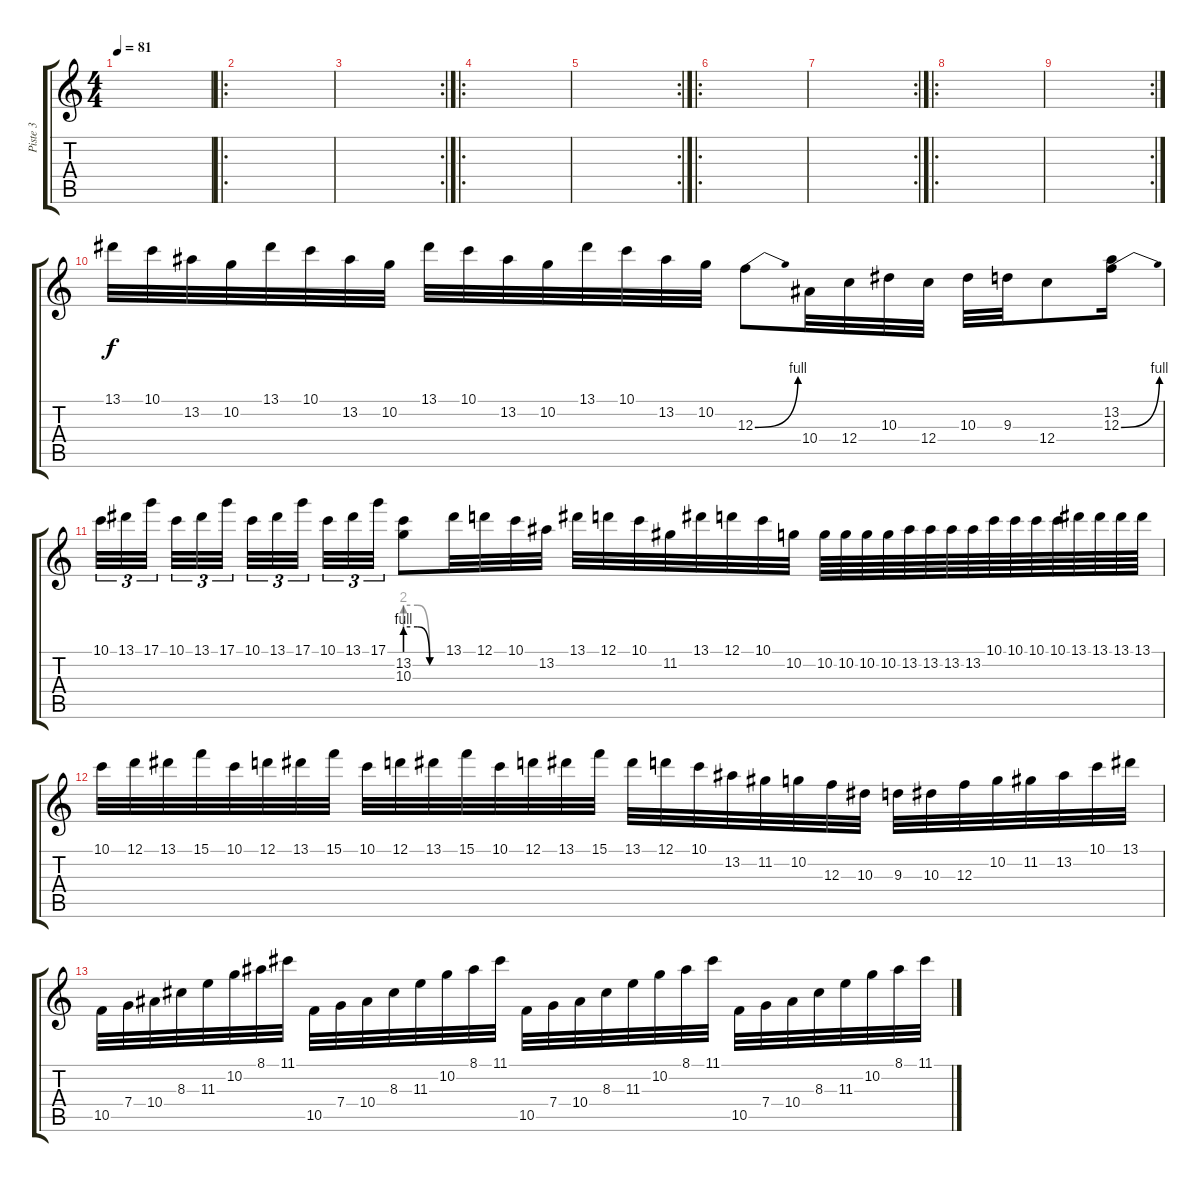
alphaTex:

\track ("Piste 3" "Piste 3") {instrument distortionguitar}
\staff {score tabs}
\tuning (D4 A3 F3 C3 G2 C2) {hide}
\ts (4 4)
\tempo 81
\clef g2
\ks c
|
\ro
|
\rc 2
|
\ro
|
\rc 2
|
\ro
|
\rc 2
|
\ro
|
\rc 2
|
13.1.32 10.1.32 13.2.32 10.2.32 13.1.32 10.1.32 13.2.32 10.2.32 13.1.32 10.1.32 13.2.32 10.2.32 13.1.32 10.1.32 13.2.32 10.2.32 12.3{be (bend 0 0 60 4)}.8 10.4.32 12.4.32 10.3.32 12.4.32 10.3.32 9.3.32 12.4.8 (13.2 12.3{be (bend 0 0 60 4)}).16 |
10.1.32{tu (3 2)} 13.1.32{tu (3 2)} 17.1.32{tu (3 2)} 10.1.32{tu (3 2)} 13.1.32{tu (3 2)} 17.1.32{tu (3 2)} 10.1.32{tu (3 2)} 13.1.32{tu (3 2)} 17.1.32{tu (3 2)} 10.1.32{tu (3 2)} 13.1.32{tu (3 2)} 17.1.32{tu (3 2)} (13.2{be (custom 0 4 20 4 40 0 60 0)} 10.3{be (custom 0 8 20 8 40 0 60 0)}).8 13.1.32 12.1.32 10.1.32 13.2.32 13.1.32 12.1.32 10.1.32 11.2.32 13.1.32 12.1.32 10.1.32 10.2.32 10.2.64 10.2.64 10.2.64 10.2.64 13.2.64 13.2.64 13.2.64 13.2.64 10.1.64 10.1.64 10.1.64 10.1.64 13.1.64 13.1.64 13.1.64 13.1.64 |
10.1.32 12.1.32 13.1.32 15.1.32 10.1.32 12.1.32 13.1.32 15.1.32 10.1.32 12.1.32 13.1.32 15.1.32 10.1.32 12.1.32 13.1.32 15.1.32 13.1.32 12.1.32 10.1.32 13.2.32 11.2.32 10.2.32 12.3.32 10.3.32 9.3.32 10.3.32 12.3.32 10.2.32 11.2.32 13.2.32 10.1.32 13.1.32 |
10.5.32 7.4.32 10.4.32 8.3.32 11.3.32 10.2.32 8.1.32 11.1.32 10.5.32 7.4.32 10.4.32 8.3.32 11.3.32 10.2.32 8.1.32 11.1.32 10.5.32 7.4.32 10.4.32 8.3.32 11.3.32 10.2.32 8.1.32 11.1.32 10.5.32 7.4.32 10.4.32 8.3.32 11.3.32 10.2.32 8.1.32 11.1.32
